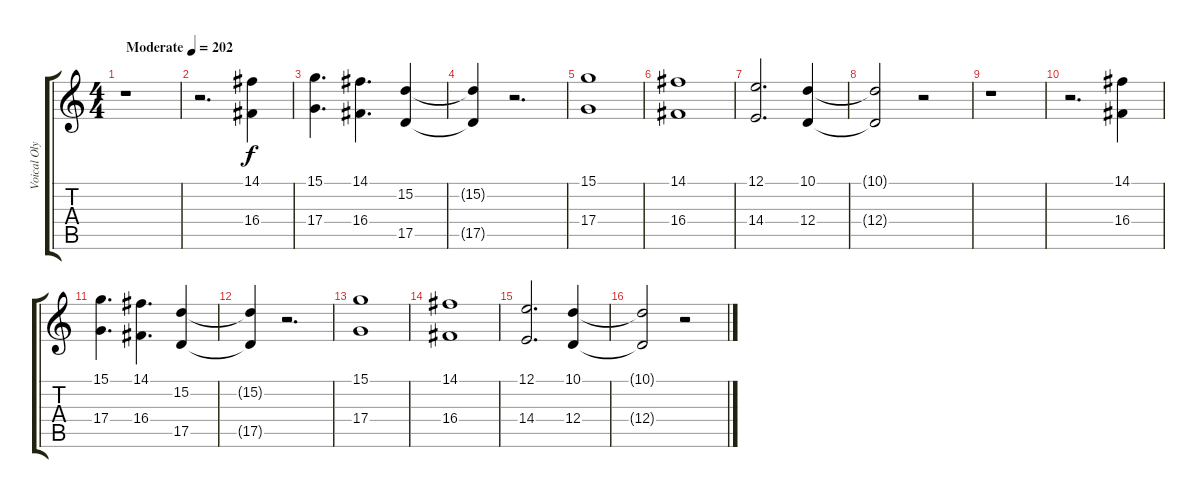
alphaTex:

\track ("Voical Olya" "Voical Oly") {instrument stringensemble1}
\staff {score tabs}
\tuning (E4 B3 G3 D3 A2 E2) {hide}
\ts (4 4)
\tempo (202 "Moderate")
\clef g2
\ks c
r.1{dy f instrument stringensemble1} |
r.2{d} (14.1 16.4).4 |
(15.1 17.4).4{d} (14.1 16.4).4{d} (15.2 17.5).4 |
(15.2{t} 17.5{t}).4 r.2{d} |
(15.1 17.4).1 |
(14.1 16.4).1 |
(12.1 14.4).2{d} (10.1 12.4).4 |
(10.1{t} 12.4{t}).2 r.2 |
r.1 |
r.2{d} (14.1 16.4).4 |
(15.1 17.4).4{d} (14.1 16.4).4{d} (15.2 17.5).4 |
(15.2{t} 17.5{t}).4 r.2{d} |
(15.1 17.4).1 |
(14.1 16.4).1 |
(12.1 14.4).2{d} (10.1 12.4).4 |
(10.1{t} 12.4{t}).2 r.2
